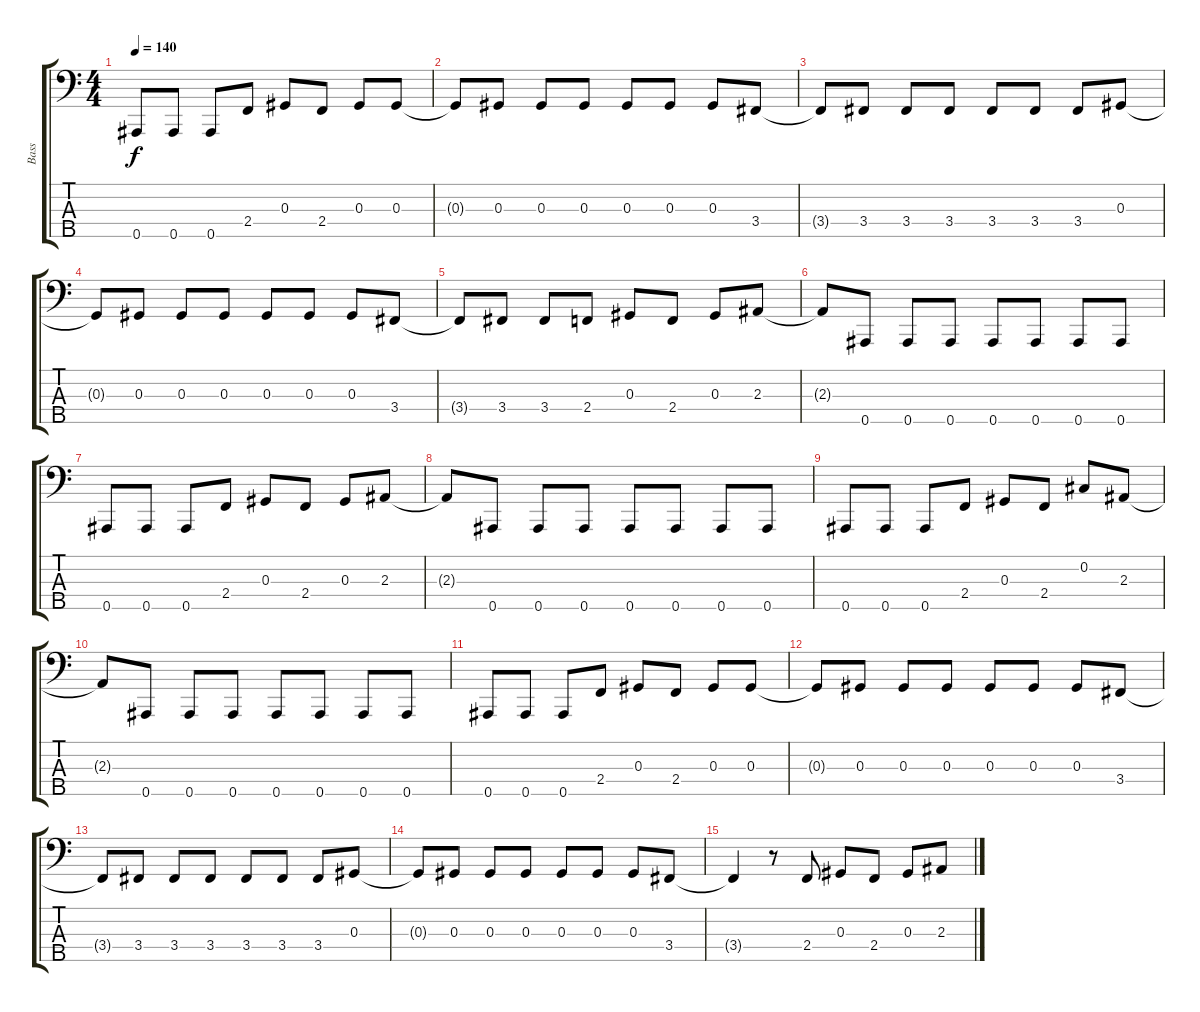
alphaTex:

\track ("Bass" "Bass") {instrument electricbassfinger}
\staff {score tabs}
\tuning (Gb2 Db2 Ab1 Eb1 Bb0) {hide}
\ts (4 4)
\tempo 140
\clef f4
\ks c
0.5.8{dy f} 0.5.8 0.5.8 2.4.8 0.3.8 2.4.8 0.3.8 0.3.8 |
0.3{t}.8 0.3.8 0.3.8 0.3.8 0.3.8 0.3.8 0.3.8 3.4.8 |
3.4{t}.8 3.4.8 3.4.8 3.4.8 3.4.8 3.4.8 3.4.8 0.3.8 |
0.3{t}.8 0.3.8 0.3.8 0.3.8 0.3.8 0.3.8 0.3.8 3.4.8 |
3.4{t}.8 3.4.8 3.4.8 2.4.8 0.3.8 2.4.8 0.3.8 2.3.8 |
2.3{t}.8 0.5.8 0.5.8 0.5.8 0.5.8 0.5.8 0.5.8 0.5.8 |
0.5.8 0.5.8 0.5.8 2.4.8 0.3.8 2.4.8 0.3.8 2.3.8 |
2.3{t}.8 0.5.8 0.5.8 0.5.8 0.5.8 0.5.8 0.5.8 0.5.8 |
0.5.8 0.5.8 0.5.8 2.4.8 0.3.8 2.4.8 0.2.8 2.3.8 |
2.3{t}.8 0.5.8 0.5.8 0.5.8 0.5.8 0.5.8 0.5.8 0.5.8 |
0.5.8 0.5.8 0.5.8 2.4.8 0.3.8 2.4.8 0.3.8 0.3.8 |
0.3{t}.8 0.3.8 0.3.8 0.3.8 0.3.8 0.3.8 0.3.8 3.4.8 |
3.4{t}.8 3.4.8 3.4.8 3.4.8 3.4.8 3.4.8 3.4.8 0.3.8 |
0.3{t}.8 0.3.8 0.3.8 0.3.8 0.3.8 0.3.8 0.3.8 3.4.8 |
3.4{t}.4 r.8 2.4.8 0.3.8 2.4.8 0.3.8 2.3.8
